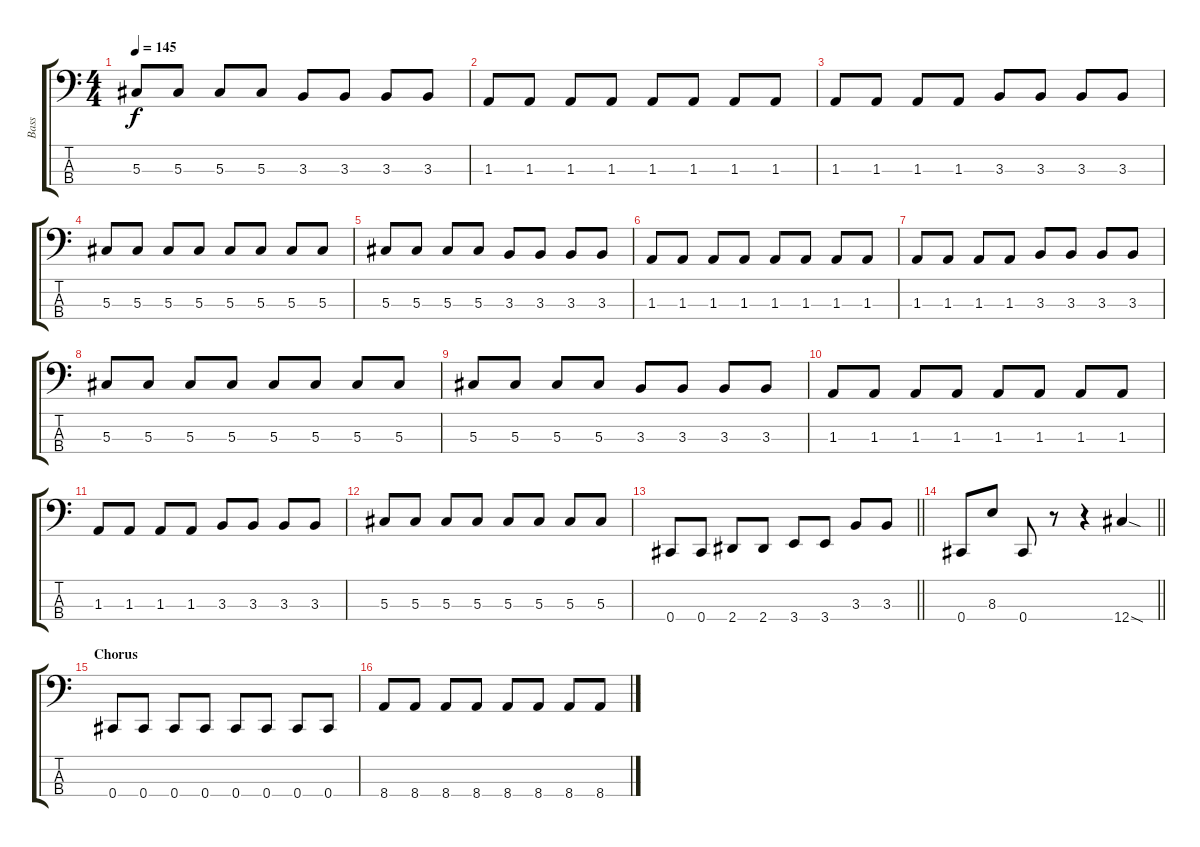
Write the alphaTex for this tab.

\track ("Bass" "Bass") {instrument electricbasspick}
\staff {score tabs}
\tuning (Gb2 Db2 Ab1 Db1) {hide}
\ts (4 4)
\tempo 145
\clef f4
\ks c
5.3.8{dy f} 5.3.8 5.3.8 5.3.8 3.3.8 3.3.8 3.3.8 3.3.8 |
1.3.8 1.3.8 1.3.8 1.3.8 1.3.8 1.3.8 1.3.8 1.3.8 |
1.3.8 1.3.8 1.3.8 1.3.8 3.3.8 3.3.8 3.3.8 3.3.8 |
5.3.8 5.3.8 5.3.8 5.3.8 5.3.8 5.3.8 5.3.8 5.3.8 |
5.3.8 5.3.8 5.3.8 5.3.8 3.3.8 3.3.8 3.3.8 3.3.8 |
1.3.8 1.3.8 1.3.8 1.3.8 1.3.8 1.3.8 1.3.8 1.3.8 |
1.3.8 1.3.8 1.3.8 1.3.8 3.3.8 3.3.8 3.3.8 3.3.8 |
5.3.8 5.3.8 5.3.8 5.3.8 5.3.8 5.3.8 5.3.8 5.3.8 |
5.3.8 5.3.8 5.3.8 5.3.8 3.3.8 3.3.8 3.3.8 3.3.8 |
1.3.8 1.3.8 1.3.8 1.3.8 1.3.8 1.3.8 1.3.8 1.3.8 |
1.3.8 1.3.8 1.3.8 1.3.8 3.3.8 3.3.8 3.3.8 3.3.8 |
5.3.8 5.3.8 5.3.8 5.3.8 5.3.8 5.3.8 5.3.8 5.3.8 |
\barLineRight lightlight
0.4.8 0.4.8 2.4.8 2.4.8 3.4.8 3.4.8 3.3.8 3.3.8 |
\barLineRight lightlight
0.4.8 8.3.8 0.4.8 r.8 r.4 12.4{sod}.4 |
\section ("" "Chorus")
0.4.8 0.4.8 0.4.8 0.4.8 0.4.8 0.4.8 0.4.8 0.4.8 |
8.4.8 8.4.8 8.4.8 8.4.8 8.4.8 8.4.8 8.4.8 8.4.8
